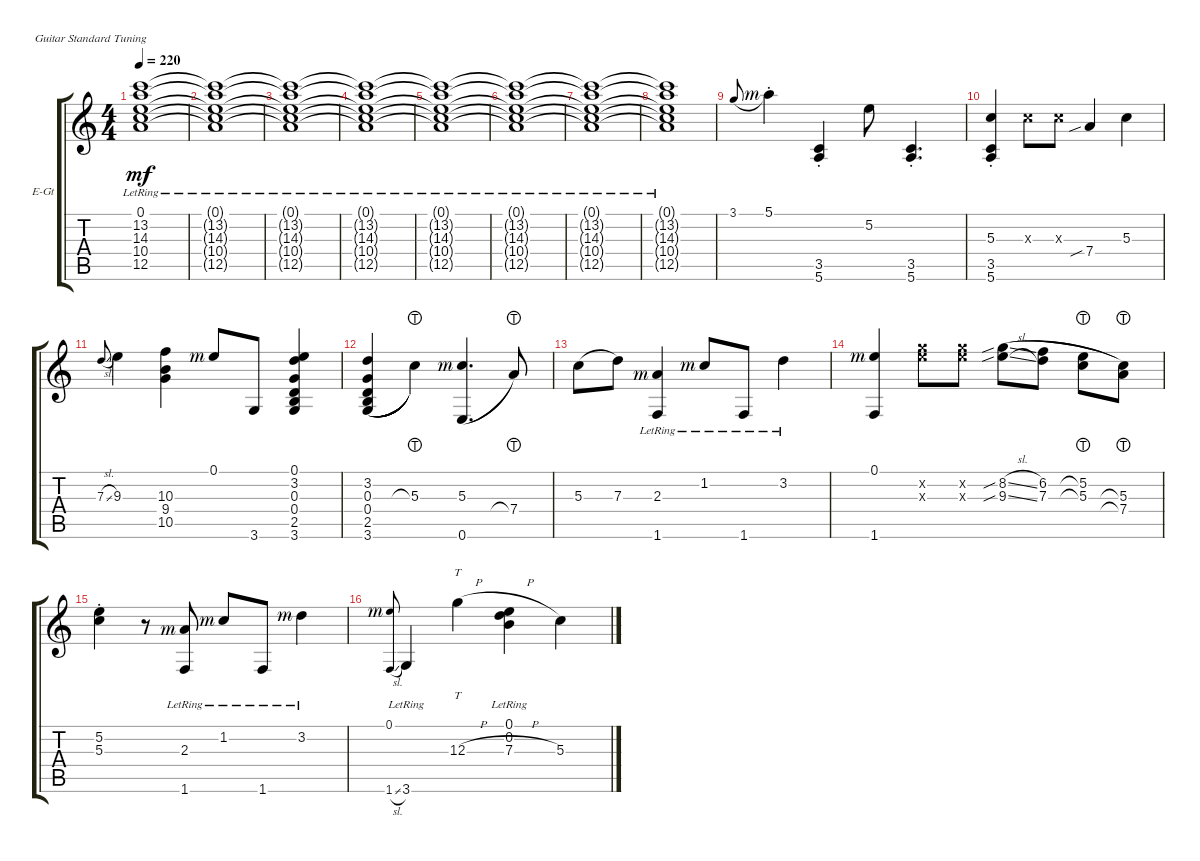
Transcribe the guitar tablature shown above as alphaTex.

\defaultSystemsLayout 4
\bracketExtendMode groupsimilarinstruments
\firstSystemTrackNameOrientation horizontal
\otherSystemsTrackNameOrientation horizontal
\track ("Tim" "E-Gt") {instrument electricguitarclean}
\staff {score tabs}
\tuning (E4 B3 G3 D3 A2 E2)
\ts (4 4)
\tempo 220
\clef g2
\ks c
(12.5{lr} 10.4{lr} 14.3{lr} 13.2{lr} 0.1{lr}).1{dy mf} |
(12.5{lr t} 10.4{lr t} 14.3{lr t} 13.2{lr t} 0.1{lr t}).1 |
(12.5{lr t} 10.4{lr t} 14.3{lr t} 13.2{lr t} 0.1{lr t}).1 |
(12.5{lr t} 10.4{lr t} 14.3{lr t} 13.2{lr t} 0.1{lr t}).1 |
(12.5{lr t} 10.4{lr t} 14.3{lr t} 13.2{lr t} 0.1{lr t}).1 |
(12.5{lr t} 10.4{lr t} 14.3{lr t} 13.2{lr t} 0.1{lr t}).1 |
(12.5{lr t} 10.4{lr t} 14.3{lr t} 13.2{lr t} 0.1{lr t}).1 |
(12.5{lr t} 10.4{lr t} 14.3{lr t} 13.2{lr t} 0.1{lr t}).1 |
3.1.8{gr onbeat legatoorigin} 5.1{st rf 3}.4 (5.6{st} 3.5).4 5.2.8 (5.6{st} 3.5{st}).4{d} |
(5.6{st} 3.5 5.3).4 5.3{x}.8 5.3{x}.8 7.4{sib}.4 5.3.4 |
7.3{sl}.8{gr onbeat} 9.3.4 (10.3 9.4 10.5).4 0.1{rf 3}.8 3.6.8 (3.6 2.5 0.4 0.3 3.2 0.1).4 |
(3.6 2.5 0.4 0.3 3.2).4{legatoorigin} 5.3{lht}.4 (5.3{rf 3} 0.6).4{d legatoorigin} 7.4{lht}.8 |
5.3.8{legatoorigin} 7.3.8 (1.6 2.3{lr rf 3}).4 1.2{lr rf 3}.8 1.6{lr}.8 3.2{lr}.4 |
(0.1{rf 3} 1.6).4 (8.2{x} 9.3{x}).8 (8.2{x} 9.3{x}).8 (8.2{sib sl} 9.3{sib sl}).8{legatoorigin} (6.2 7.3).8{legatoorigin} (5.2{lht} 5.3{lht}).8{legatoorigin} (5.3{lht} 7.4{lht}).8 |
\scale
0.515494 (5.2 5.3{st}).4 r.8 (1.6{lr} 2.3{lr rf 3}).8 1.2{lr rf 3}.8 1.6{lr}.8 3.2{lr rf 3}.4 |
\scale
0.48413 (1.6{sl} 0.1{rf 3}).8{gr onbeat} 3.6{lr}.4 12.3{h}.4{tt} (7.3{h} 0.2 0.1{lr}).4 5.3.4
